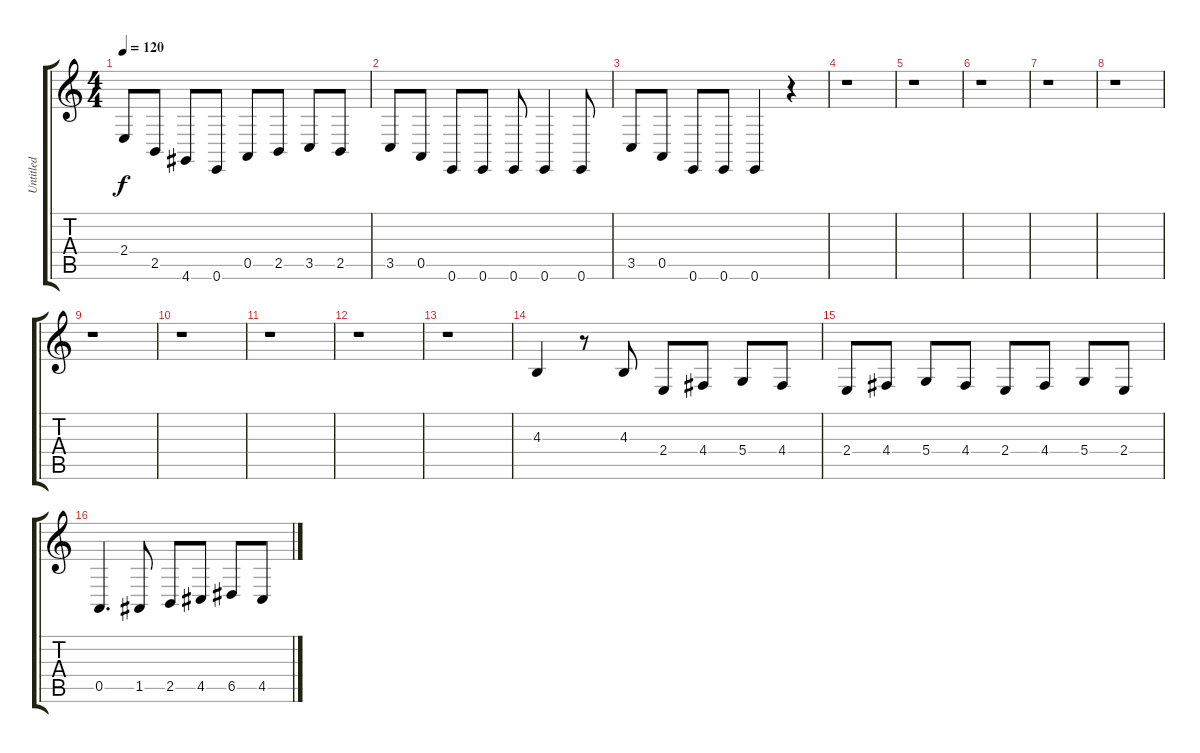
\track ("Untitled" "Untitled") {instrument viola}
\staff {score tabs}
\tuning (E4 B3 G3 D3 A2 E2) {hide}
\ts (4 4)
\tempo 120
\clef g2
\ks c
2.4.8{dy f} 2.5.8 4.6.8 0.6.8 0.5.8 2.5.8 3.5.8 2.5.8 |
3.5.8 0.5.8 0.6.8 0.6.8 0.6.8 0.6.4 0.6.8 |
3.5.8 0.5.8 0.6.8 0.6.8 0.6.4 r.4 |
r.1 |
r.1 |
r.1 |
r.1 |
r.1 |
r.1 |
r.1 |
r.1 |
r.1 |
r.1 |
4.3.4 r.8 4.3.8 2.4.8 4.4.8 5.4.8 4.4.8 |
2.4.8 4.4.8 5.4.8 4.4.8 2.4.8 4.4.8 5.4.8 2.4.8 |
0.5.4{d} 1.5.8 2.5.8 4.5.8 6.5.8 4.5.8
